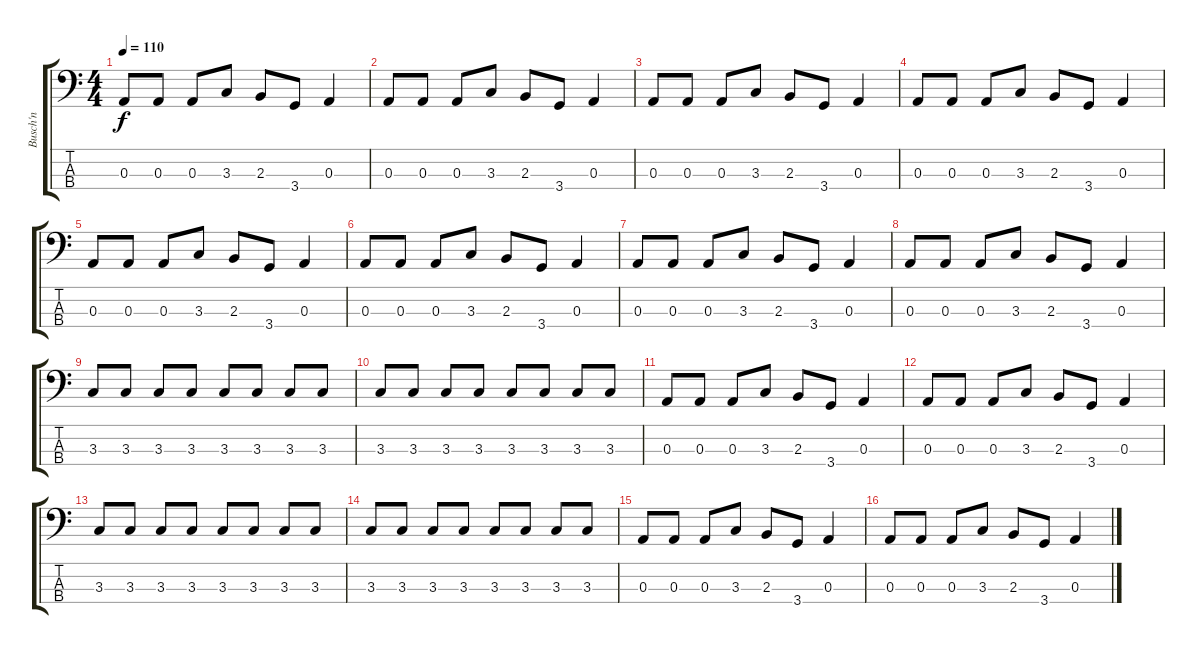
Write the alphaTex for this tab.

\track ("Busch'n" "Busch'n") {instrument electricbasspick}
\staff {score tabs}
\tuning (G2 D2 A1 E1) {hide}
\ts (4 4)
\tempo 110
\clef f4
\ks c
0.3.8{dy f} 0.3.8 0.3.8 3.3.8 2.3.8 3.4.8 0.3.4 |
0.3.8 0.3.8 0.3.8 3.3.8 2.3.8 3.4.8 0.3.4 |
0.3.8 0.3.8 0.3.8 3.3.8 2.3.8 3.4.8 0.3.4 |
0.3.8 0.3.8 0.3.8 3.3.8 2.3.8 3.4.8 0.3.4 |
0.3.8 0.3.8 0.3.8 3.3.8 2.3.8 3.4.8 0.3.4 |
0.3.8 0.3.8 0.3.8 3.3.8 2.3.8 3.4.8 0.3.4 |
0.3.8 0.3.8 0.3.8 3.3.8 2.3.8 3.4.8 0.3.4 |
0.3.8 0.3.8 0.3.8 3.3.8 2.3.8 3.4.8 0.3.4 |
3.3.8 3.3.8 3.3.8 3.3.8 3.3.8 3.3.8 3.3.8 3.3.8 |
3.3.8 3.3.8 3.3.8 3.3.8 3.3.8 3.3.8 3.3.8 3.3.8 |
0.3.8 0.3.8 0.3.8 3.3.8 2.3.8 3.4.8 0.3.4 |
0.3.8 0.3.8 0.3.8 3.3.8 2.3.8 3.4.8 0.3.4 |
3.3.8 3.3.8 3.3.8 3.3.8 3.3.8 3.3.8 3.3.8 3.3.8 |
3.3.8 3.3.8 3.3.8 3.3.8 3.3.8 3.3.8 3.3.8 3.3.8 |
0.3.8 0.3.8 0.3.8 3.3.8 2.3.8 3.4.8 0.3.4 |
0.3.8 0.3.8 0.3.8 3.3.8 2.3.8 3.4.8 0.3.4
